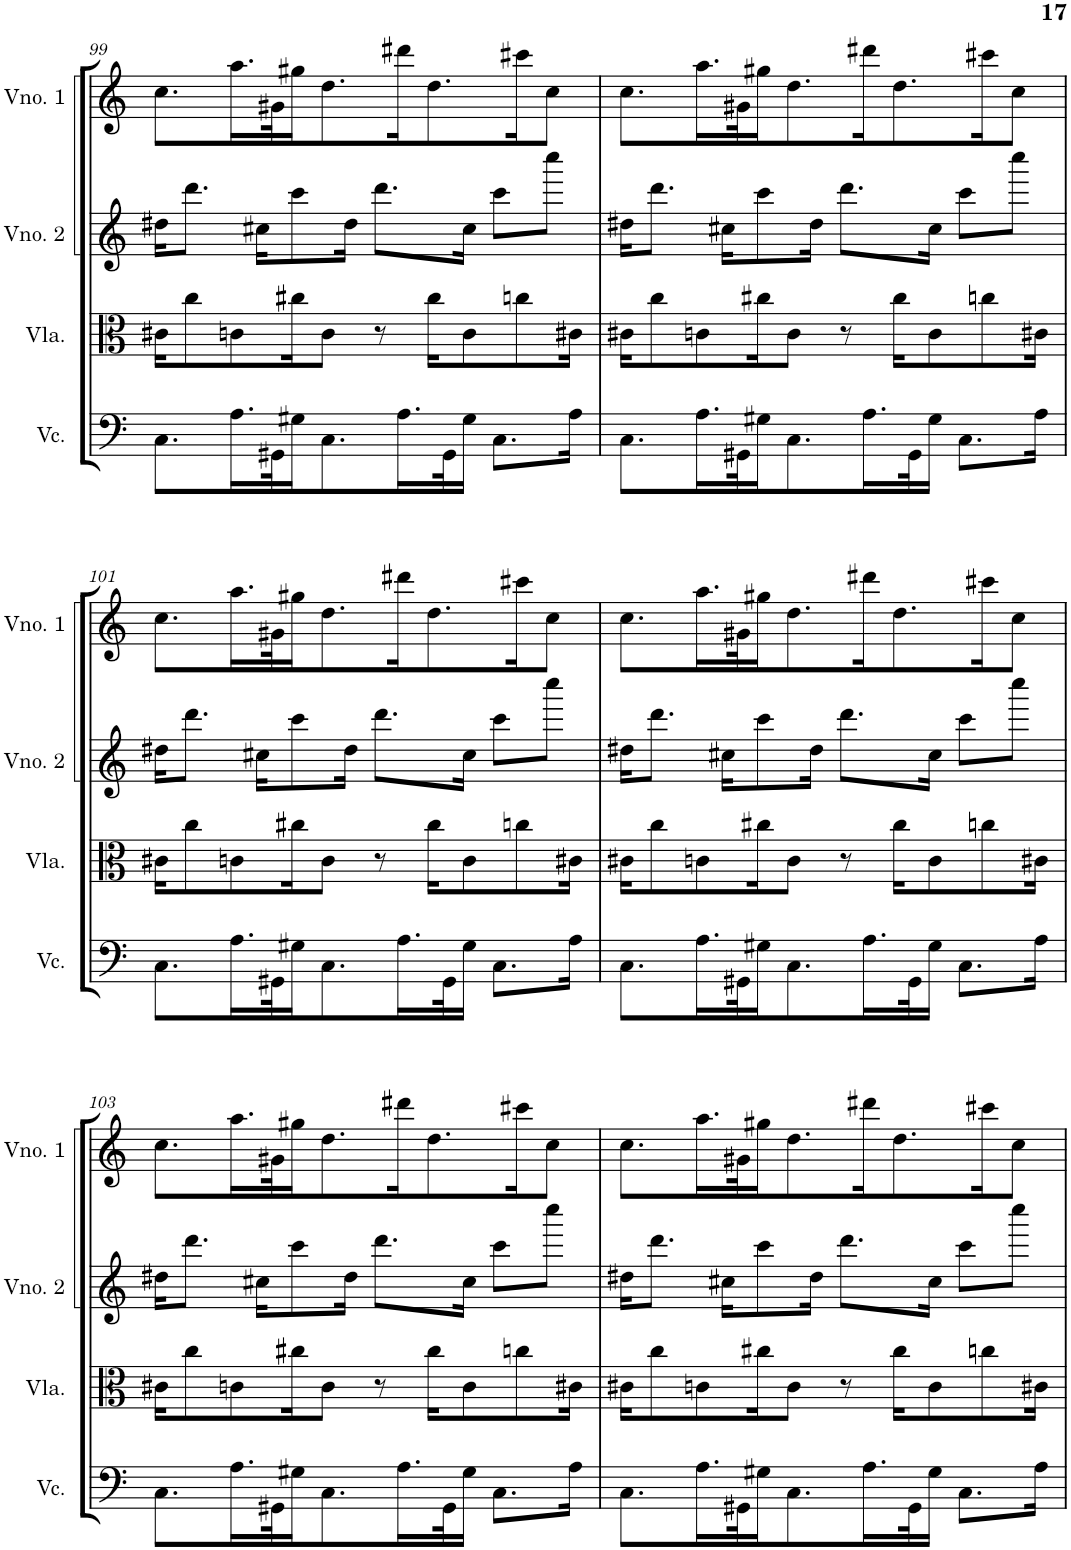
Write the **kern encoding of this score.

**kern	**kern	**kern	**kern
*part4	*part3	*part2	*part1
*staff4	*staff3	*staff2	*staff1
*I"Violoncelo	*I"Viola	*I"Violino 2	*I"Violino 1
*I'Vc.	*I'Vla.	*I'Vno. 2	*I'Vno. 1
!!LO:PB:g=z
*clefF4	*clefC3	*clefG2	*clefG2
*k[]	*k[]	*k[]	*k[]
*M4/4	*M4/4	*M4/4	*M4/4
=99	=99	=99	=99
8.C\L	16c#X\KL	16dd#X\KL	8.cc\L
.	8cc\	8.ddd\J	.
16.A\L	8cn\	.	16.aa\L
.	.	16cc#X\KL	.
32GG#X\K	.	.	32g#X\K
16G#X\J	16cc#X\K	8ccc\	16gg#X\J
8.C\	8c\J	.	8.dd\
.	.	16dd#\Jk	.
.	8r	8.ddd\L	.
16.A\L	.	.	16ddd#X\K
.	16cc#\KL	.	8.dd\
32GG#\K	.	.	.
16G#\JJ	8c\	16cc#\Jk	.
8.C\L	.	8ccc\L	.
.	8ccn\	.	16ccc#X\K
.	.	8cccc\J	8cc\J
16A\Jk	16c#X\Jk	.	.
=100	=100	=100	=100
8.C\L	16c#X\KL	16dd#X\KL	8.cc\L
.	8cc\	8.ddd\J	.
16.A\L	8cn\	.	16.aa\L
.	.	16cc#X\KL	.
32GG#X\K	.	.	32g#X\K
16G#X\J	16cc#X\K	8ccc\	16gg#X\J
8.C\	8c\J	.	8.dd\
.	.	16dd#\Jk	.
.	8r	8.ddd\L	.
16.A\L	.	.	16ddd#X\K
.	16cc#\KL	.	8.dd\
32GG#\K	.	.	.
16G#\JJ	8c\	16cc#\Jk	.
8.C\L	.	8ccc\L	.
.	8ccn\	.	16ccc#X\K
.	.	8cccc\J	8cc\J
16A\Jk	16c#X\Jk	.	.
!!LO:LB:g=z
=101	=101	=101	=101
8.C\L	16c#X\KL	16dd#X\KL	8.cc\L
.	8cc\	8.ddd\J	.
16.A\L	8cn\	.	16.aa\L
.	.	16cc#X\KL	.
32GG#X\K	.	.	32g#X\K
16G#X\J	16cc#X\K	8ccc\	16gg#X\J
8.C\	8c\J	.	8.dd\
.	.	16dd#\Jk	.
.	8r	8.ddd\L	.
16.A\L	.	.	16ddd#X\K
.	16cc#\KL	.	8.dd\
32GG#\K	.	.	.
16G#\JJ	8c\	16cc#\Jk	.
8.C\L	.	8ccc\L	.
.	8ccn\	.	16ccc#X\K
.	.	8cccc\J	8cc\J
16A\Jk	16c#X\Jk	.	.
=102	=102	=102	=102
8.C\L	16c#X\KL	16dd#X\KL	8.cc\L
.	8cc\	8.ddd\J	.
16.A\L	8cn\	.	16.aa\L
.	.	16cc#X\KL	.
32GG#X\K	.	.	32g#X\K
16G#X\J	16cc#X\K	8ccc\	16gg#X\J
8.C\	8c\J	.	8.dd\
.	.	16dd#\Jk	.
.	8r	8.ddd\L	.
16.A\L	.	.	16ddd#X\K
.	16cc#\KL	.	8.dd\
32GG#\K	.	.	.
16G#\JJ	8c\	16cc#\Jk	.
8.C\L	.	8ccc\L	.
.	8ccn\	.	16ccc#X\K
.	.	8cccc\J	8cc\J
16A\Jk	16c#X\Jk	.	.
!!LO:LB:g=z
=103	=103	=103	=103
8.C\L	16c#X\KL	16dd#X\KL	8.cc\L
.	8cc\	8.ddd\J	.
16.A\L	8cn\	.	16.aa\L
.	.	16cc#X\KL	.
32GG#X\K	.	.	32g#X\K
16G#X\J	16cc#X\K	8ccc\	16gg#X\J
8.C\	8c\J	.	8.dd\
.	.	16dd#\Jk	.
.	8r	8.ddd\L	.
16.A\L	.	.	16ddd#X\K
.	16cc#\KL	.	8.dd\
32GG#\K	.	.	.
16G#\JJ	8c\	16cc#\Jk	.
8.C\L	.	8ccc\L	.
.	8ccn\	.	16ccc#X\K
.	.	8cccc\J	8cc\J
16A\Jk	16c#X\Jk	.	.
=104	=104	=104	=104
8.C\L	16c#X\KL	16dd#X\KL	8.cc\L
.	8cc\	8.ddd\J	.
16.A\L	8cn\	.	16.aa\L
.	.	16cc#X\KL	.
32GG#X\K	.	.	32g#X\K
16G#X\J	16cc#X\K	8ccc\	16gg#X\J
8.C\	8c\J	.	8.dd\
.	.	16dd#\Jk	.
.	8r	8.ddd\L	.
16.A\L	.	.	16ddd#X\K
.	16cc#\KL	.	8.dd\
32GG#\K	.	.	.
16G#\JJ	8c\	16cc#\Jk	.
8.C\L	.	8ccc\L	.
.	8ccn\	.	16ccc#X\K
.	.	8cccc\J	8cc\J
16A\Jk	16c#X\Jk	.	.
=	=	=	=
*-	*-	*-	*-
